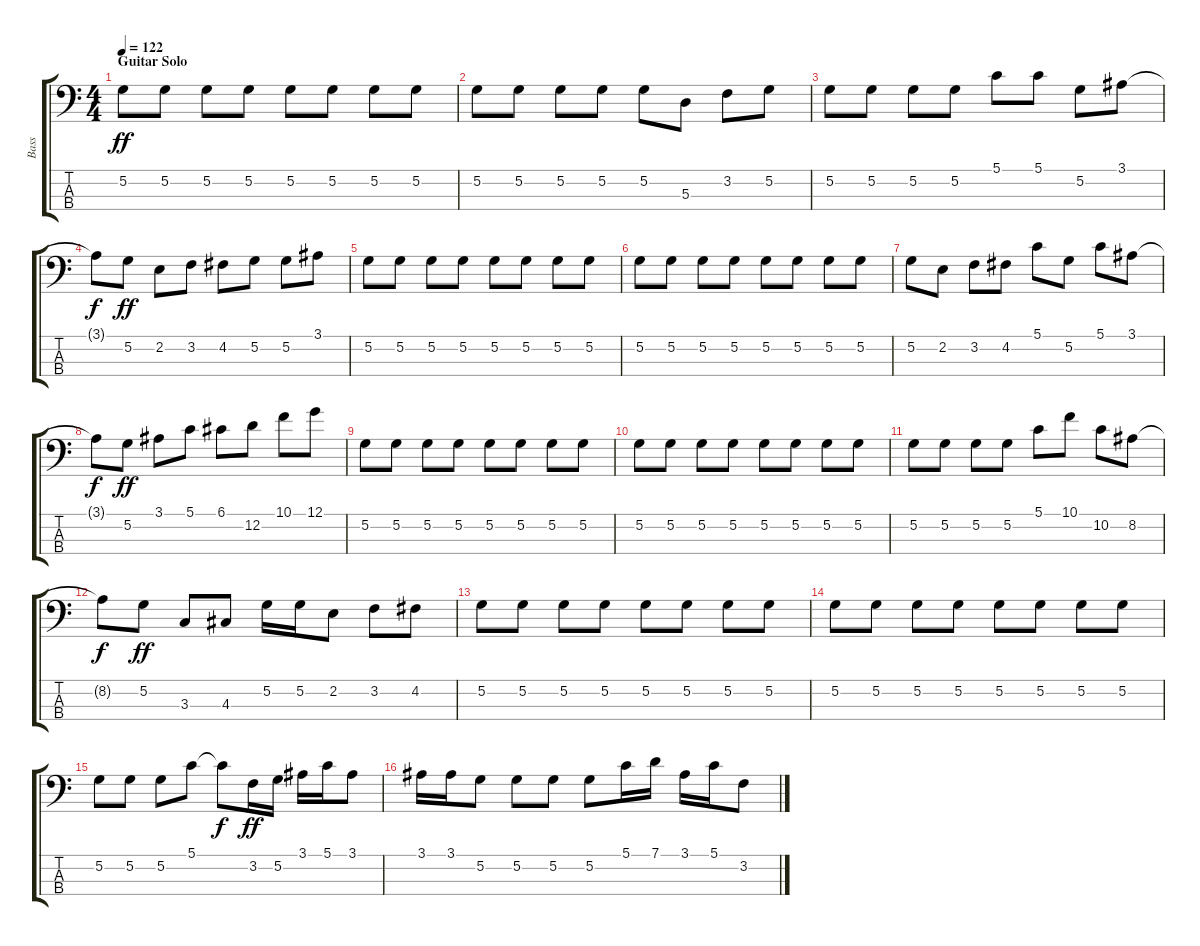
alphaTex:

\track ("Bass" "Bass") {instrument electricbasspick}
\staff {score tabs}
\tuning (G2 D2 A1 E1) {hide}
\ts (4 4)
\section ("" "Guitar Solo")
\tempo 122
\clef f4
\ks c
5.2.8{dy ff} 5.2.8 5.2.8 5.2.8 5.2.8 5.2.8 5.2.8 5.2.8 |
5.2.8 5.2.8 5.2.8 5.2.8 5.2.8 5.3.8 3.2.8 5.2.8 |
5.2.8 5.2.8 5.2.8 5.2.8 5.1.8 5.1.8 5.2.8 3.1.8 |
3.1{t}.8{dy f} 5.2.8{dy ff} 2.2.8 3.2.8 4.2.8 5.2.8 5.2.8 3.1.8 |
5.2.8 5.2.8 5.2.8 5.2.8 5.2.8 5.2.8 5.2.8 5.2.8 |
5.2.8 5.2.8 5.2.8 5.2.8 5.2.8 5.2.8 5.2.8 5.2.8 |
5.2.8 2.2.8 3.2.8 4.2.8 5.1.8 5.2.8 5.1.8 3.1.8 |
3.1{t}.8{dy f} 5.2.8{dy ff} 3.1.8 5.1.8 6.1.8 12.2.8 10.1.8 12.1.8 |
5.2.8 5.2.8 5.2.8 5.2.8 5.2.8 5.2.8 5.2.8 5.2.8 |
5.2.8 5.2.8 5.2.8 5.2.8 5.2.8 5.2.8 5.2.8 5.2.8 |
5.2.8 5.2.8 5.2.8 5.2.8 5.1.8 10.1.8 10.2.8 8.2.8 |
8.2{t}.8{dy f} 5.2.8{dy ff} 3.3.8 4.3.8 5.2.16 5.2.16 2.2.8 3.2.8 4.2.8 |
5.2.8 5.2.8 5.2.8 5.2.8 5.2.8 5.2.8 5.2.8 5.2.8 |
5.2.8 5.2.8 5.2.8 5.2.8 5.2.8 5.2.8 5.2.8 5.2.8 |
5.2.8 5.2.8 5.2.8 5.1.8 5.1{t}.8{dy f} 3.2.16{dy ff} 5.2.16 3.1.16 5.1.16 3.1.8 |
3.1.16 3.1.16 5.2.8 5.2.8 5.2.8 5.2.8 5.1.16 7.1.16 3.1.16 5.1.16 3.2.8
